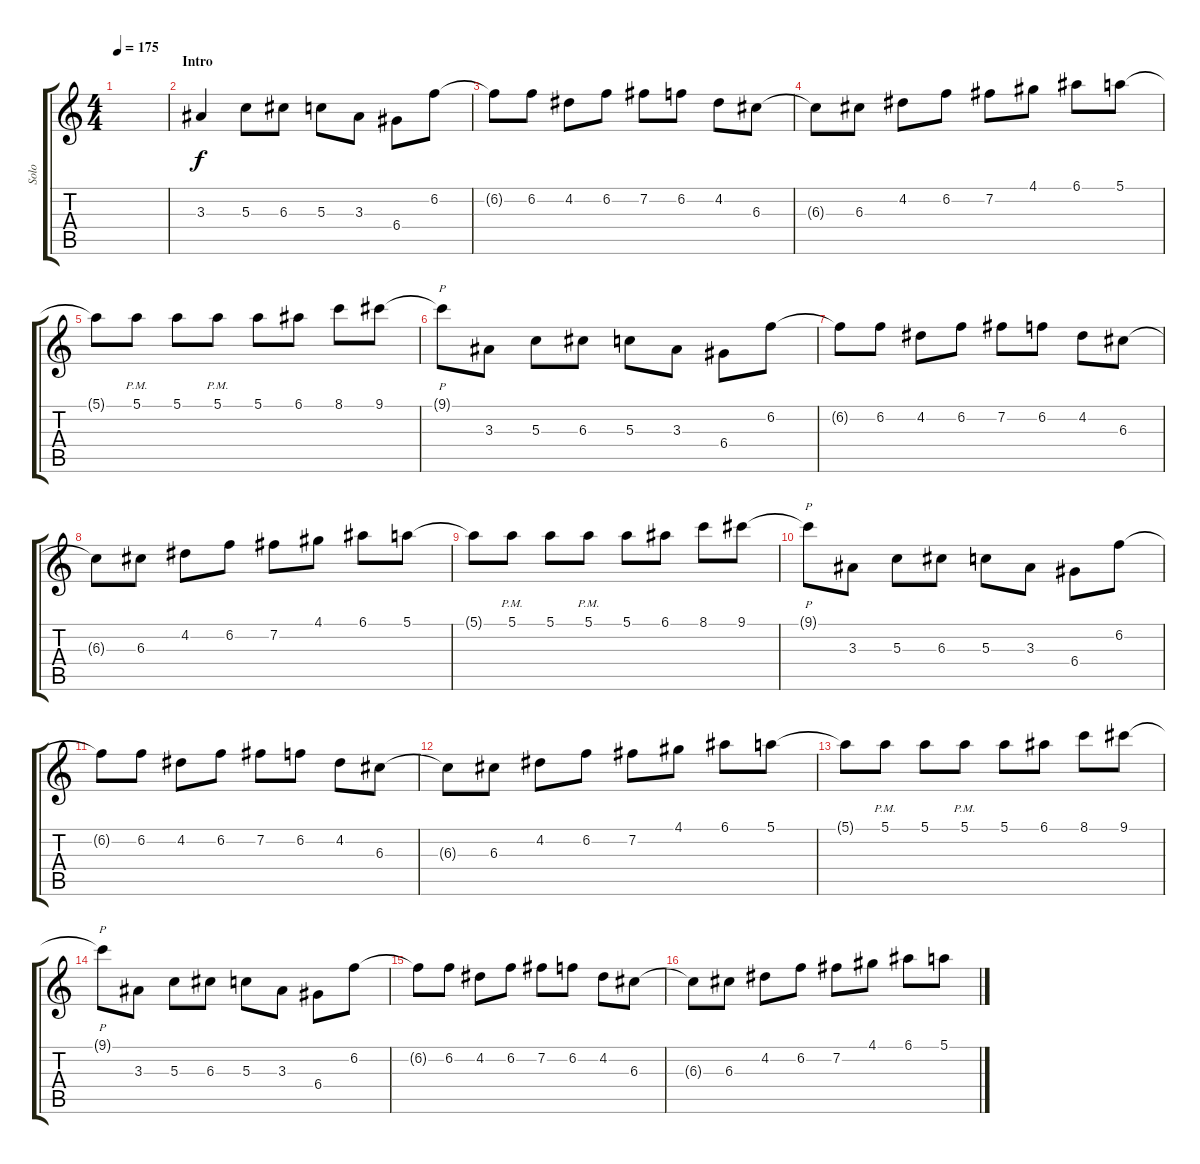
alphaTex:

\track ("Solo" "Solo") {instrument distortionguitar}
\staff {score tabs}
\tuning (E4 B3 G3 D3 A2 E2) {hide}
\ts (4 4)
\tempo 175
\clef g2
\ks c
|
\section ("" "Intro")
3.3.4 5.3.8 6.3.8 5.3.8 3.3.8 6.4.8 6.2.8 |
6.2{t}.8 6.2.8 4.2.8 6.2.8 7.2.8 6.2.8 4.2.8 6.3.8 |
6.3{t}.8 6.3.8 4.2.8 6.2.8 7.2.8 4.1.8 6.1.8 5.1.8 |
5.1{t}.8 5.1{pm}.8 5.1.8 5.1{pm}.8 5.1.8 6.1.8 8.1.8 9.1.8 |
9.1{t}.8{p} 3.3.8 5.3.8 6.3.8 5.3.8 3.3.8 6.4.8 6.2.8 |
6.2{t}.8 6.2.8 4.2.8 6.2.8 7.2.8 6.2.8 4.2.8 6.3.8 |
6.3{t}.8 6.3.8 4.2.8 6.2.8 7.2.8 4.1.8 6.1.8 5.1.8 |
5.1{t}.8 5.1{pm}.8 5.1.8 5.1{pm}.8 5.1.8 6.1.8 8.1.8 9.1.8 |
9.1{t}.8{p} 3.3.8 5.3.8 6.3.8 5.3.8 3.3.8 6.4.8 6.2.8 |
6.2{t}.8 6.2.8 4.2.8 6.2.8 7.2.8 6.2.8 4.2.8 6.3.8 |
6.3{t}.8 6.3.8 4.2.8 6.2.8 7.2.8 4.1.8 6.1.8 5.1.8 |
5.1{t}.8 5.1{pm}.8 5.1.8 5.1{pm}.8 5.1.8 6.1.8 8.1.8 9.1.8 |
9.1{t}.8{p} 3.3.8 5.3.8 6.3.8 5.3.8 3.3.8 6.4.8 6.2.8 |
6.2{t}.8 6.2.8 4.2.8 6.2.8 7.2.8 6.2.8 4.2.8 6.3.8 |
6.3{t}.8 6.3.8 4.2.8 6.2.8 7.2.8 4.1.8 6.1.8 5.1.8
